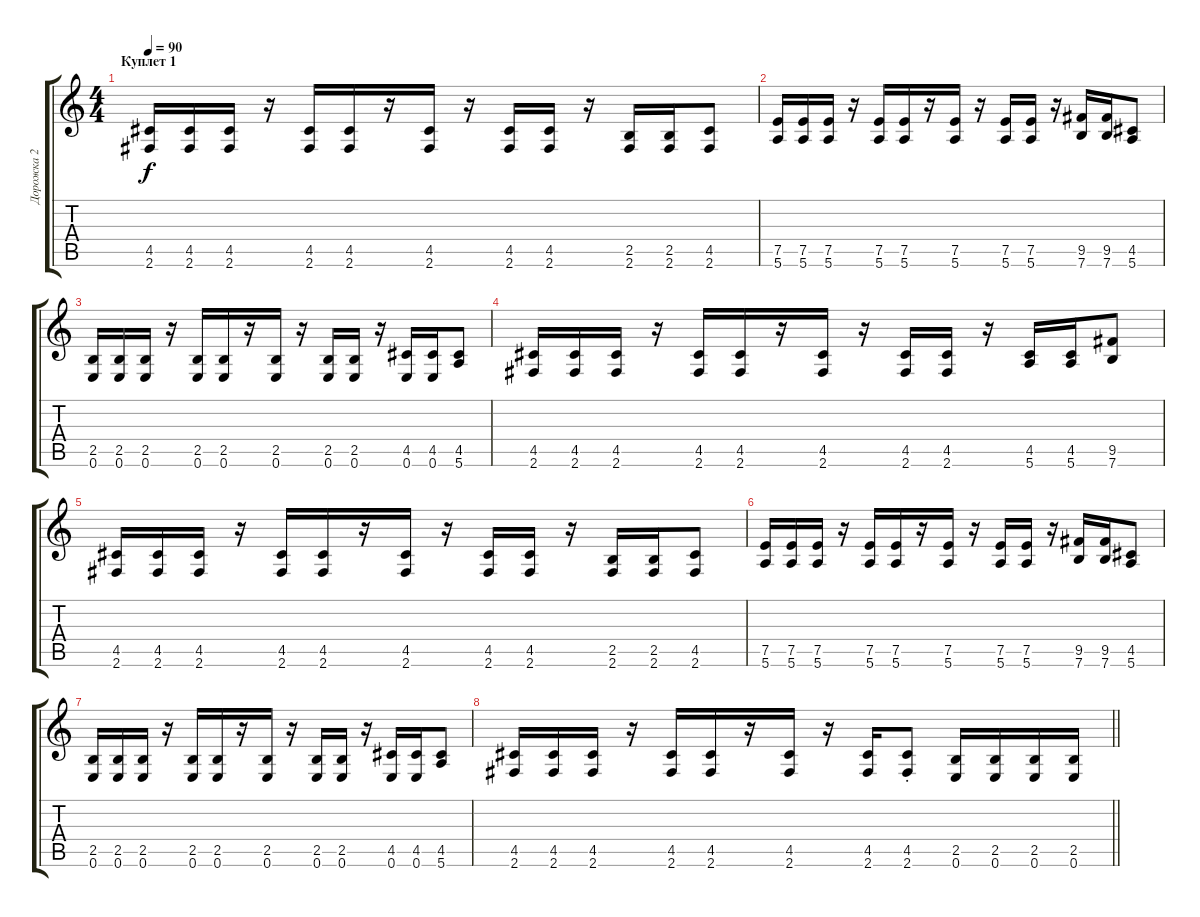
\track ("Дорожка 2" "Дорожка 2") {instrument distortionguitar}
\staff {score tabs}
\tuning (E4 B3 G3 D3 A2 E2) {hide}
\ts (4 4)
\section ("" "Куплет 1")
\tempo 90
\clef g2
\ks c
(4.5 2.6).16{dy f} (4.5 2.6).16 (4.5 2.6).16 r.16 (4.5 2.6).16 (4.5 2.6).16 r.16 (4.5 2.6).16 r.16 (4.5 2.6).16 (4.5 2.6).16 r.16 (2.5 2.6).16 (2.5 2.6).16 (4.5 2.6).8 |
(7.5 5.6).16 (7.5 5.6).16 (7.5 5.6).16 r.16 (7.5 5.6).16 (7.5 5.6).16 r.16 (7.5 5.6).16 r.16 (7.5 5.6).16 (7.5 5.6).16 r.16 (9.5 7.6).16 (9.5 7.6).16 (4.5 5.6).8 |
(2.5 0.6).16 (2.5 0.6).16 (2.5 0.6).16 r.16 (2.5 0.6).16 (2.5 0.6).16 r.16 (2.5 0.6).16 r.16 (2.5 0.6).16 (2.5 0.6).16 r.16 (4.5 0.6).16 (4.5 0.6).16 (4.5 5.6).8 |
(4.5 2.6).16 (4.5 2.6).16 (4.5 2.6).16 r.16 (4.5 2.6).16 (4.5 2.6).16 r.16 (4.5 2.6).16 r.16 (4.5 2.6).16 (4.5 2.6).16 r.16 (4.5 5.6).16 (4.5 5.6).16 (9.5 7.6).8 |
(4.5 2.6).16 (4.5 2.6).16 (4.5 2.6).16 r.16 (4.5 2.6).16 (4.5 2.6).16 r.16 (4.5 2.6).16 r.16 (4.5 2.6).16 (4.5 2.6).16 r.16 (2.5 2.6).16 (2.5 2.6).16 (4.5 2.6).8 |
(7.5 5.6).16 (7.5 5.6).16 (7.5 5.6).16 r.16 (7.5 5.6).16 (7.5 5.6).16 r.16 (7.5 5.6).16 r.16 (7.5 5.6).16 (7.5 5.6).16 r.16 (9.5 7.6).16 (9.5 7.6).16 (4.5 5.6).8 |
(2.5 0.6).16 (2.5 0.6).16 (2.5 0.6).16 r.16 (2.5 0.6).16 (2.5 0.6).16 r.16 (2.5 0.6).16 r.16 (2.5 0.6).16 (2.5 0.6).16 r.16 (4.5 0.6).16 (4.5 0.6).16 (4.5 5.6).8 |
\barLineRight lightlight
(4.5 2.6).16 (4.5 2.6).16 (4.5 2.6).16 r.16 (4.5 2.6).16 (4.5 2.6).16 r.16 (4.5 2.6).16 r.16 (4.5 2.6).16 (4.5 2.6{st}).8 (2.5 0.6).16 (2.5 0.6).16 (2.5 0.6).16 (2.5 0.6).16
